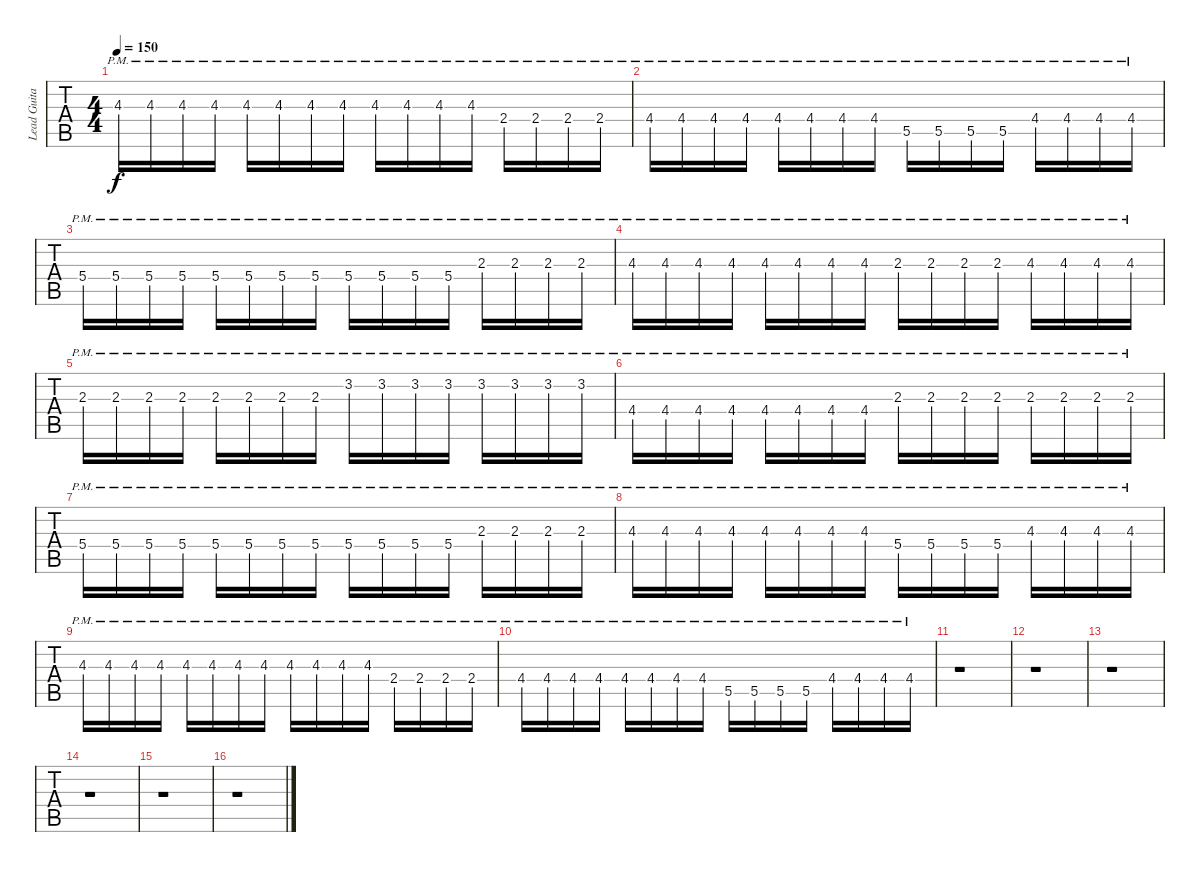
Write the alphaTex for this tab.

\track ("Lead Guitar (Enrik Garcia)" "Lead Guita") {instrument distortionguitar}
\staff {tabs}
\tuning (Eb4 Bb3 Gb3 Db3 Ab2 Eb2) {hide}
\ts (4 4)
\tempo 150
\clef g2
\ks c
4.3{pm}.16{dy f} 4.3{pm}.16 4.3{pm}.16 4.3{pm}.16 4.3{pm}.16 4.3{pm}.16 4.3{pm}.16 4.3{pm}.16 4.3{pm}.16 4.3{pm}.16 4.3{pm}.16 4.3{pm}.16 2.4{pm}.16 2.4{pm}.16 2.4{pm}.16 2.4{pm}.16 |
4.4{pm}.16 4.4{pm}.16 4.4{pm}.16 4.4{pm}.16 4.4{pm}.16 4.4{pm}.16 4.4{pm}.16 4.4{pm}.16 5.5{pm}.16 5.5{pm}.16 5.5{pm}.16 5.5{pm}.16 4.4{pm}.16 4.4{pm}.16 4.4{pm}.16 4.4{pm}.16 |
5.4{pm}.16 5.4{pm}.16 5.4{pm}.16 5.4{pm}.16 5.4{pm}.16 5.4{pm}.16 5.4{pm}.16 5.4{pm}.16 5.4{pm}.16 5.4{pm}.16 5.4{pm}.16 5.4{pm}.16 2.3{pm}.16 2.3{pm}.16 2.3{pm}.16 2.3{pm}.16 |
4.3{pm}.16 4.3{pm}.16 4.3{pm}.16 4.3{pm}.16 4.3{pm}.16 4.3{pm}.16 4.3{pm}.16 4.3{pm}.16 2.3{pm}.16 2.3{pm}.16 2.3{pm}.16 2.3{pm}.16 4.3{pm}.16 4.3{pm}.16 4.3{pm}.16 4.3{pm}.16 |
2.3{pm}.16 2.3{pm}.16 2.3{pm}.16 2.3{pm}.16 2.3{pm}.16 2.3{pm}.16 2.3{pm}.16 2.3{pm}.16 3.2{pm}.16 3.2{pm}.16 3.2{pm}.16 3.2{pm}.16 3.2{pm}.16 3.2{pm}.16 3.2{pm}.16 3.2{pm}.16 |
4.4{pm}.16 4.4{pm}.16 4.4{pm}.16 4.4{pm}.16 4.4{pm}.16 4.4{pm}.16 4.4{pm}.16 4.4{pm}.16 2.3{pm}.16 2.3{pm}.16 2.3{pm}.16 2.3{pm}.16 2.3{pm}.16 2.3{pm}.16 2.3{pm}.16 2.3{pm}.16 |
5.4{pm}.16 5.4{pm}.16 5.4{pm}.16 5.4{pm}.16 5.4{pm}.16 5.4{pm}.16 5.4{pm}.16 5.4{pm}.16 5.4{pm}.16 5.4{pm}.16 5.4{pm}.16 5.4{pm}.16 2.3{pm}.16 2.3{pm}.16 2.3{pm}.16 2.3{pm}.16 |
4.3{pm}.16 4.3{pm}.16 4.3{pm}.16 4.3{pm}.16 4.3{pm}.16 4.3{pm}.16 4.3{pm}.16 4.3{pm}.16 5.4{pm}.16 5.4{pm}.16 5.4{pm}.16 5.4{pm}.16 4.3{pm}.16 4.3{pm}.16 4.3{pm}.16 4.3{pm}.16 |
4.3{pm}.16 4.3{pm}.16 4.3{pm}.16 4.3{pm}.16 4.3{pm}.16 4.3{pm}.16 4.3{pm}.16 4.3{pm}.16 4.3{pm}.16 4.3{pm}.16 4.3{pm}.16 4.3{pm}.16 2.4{pm}.16 2.4{pm}.16 2.4{pm}.16 2.4{pm}.16 |
4.4{pm}.16 4.4{pm}.16 4.4{pm}.16 4.4{pm}.16 4.4{pm}.16 4.4{pm}.16 4.4{pm}.16 4.4{pm}.16 5.5{pm}.16 5.5{pm}.16 5.5{pm}.16 5.5{pm}.16 4.4{pm}.16 4.4{pm}.16 4.4{pm}.16 4.4{pm}.16 |
r.1{balance 8} |
r.1 |
r.1 |
r.1 |
r.1 |
r.1
